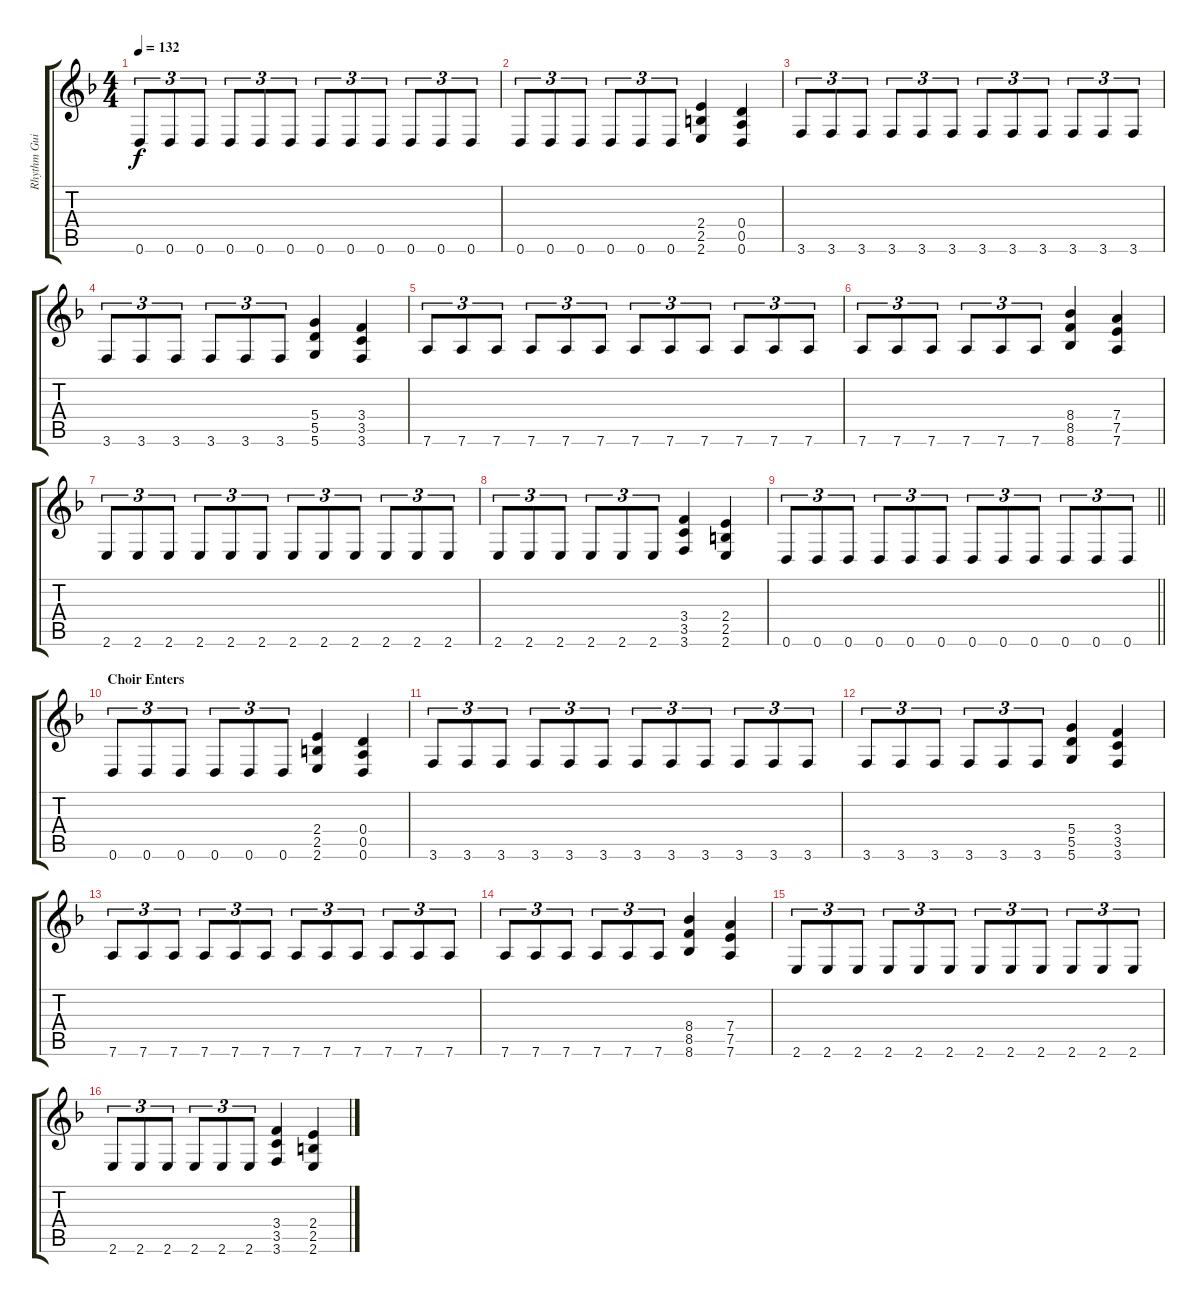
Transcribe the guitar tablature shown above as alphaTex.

\track ("Rhythm Guitar" "Rhythm Gui") {instrument overdrivenguitar}
\staff {score tabs}
\tuning (E4 B3 G3 D3 A2 D2) {hide}
\ts (4 4)
\tempo 132
\clef g2
\ks dminor
0.6.8{tu (3 2) dy f} 0.6.8{tu (3 2)} 0.6.8{tu (3 2)} 0.6.8{tu (3 2)} 0.6.8{tu (3 2)} 0.6.8{tu (3 2)} 0.6.8{tu (3 2)} 0.6.8{tu (3 2)} 0.6.8{tu (3 2)} 0.6.8{tu (3 2)} 0.6.8{tu (3 2)} 0.6.8{tu (3 2)} |
0.6.8{tu (3 2)} 0.6.8{tu (3 2)} 0.6.8{tu (3 2)} 0.6.8{tu (3 2)} 0.6.8{tu (3 2)} 0.6.8{tu (3 2)} (2.4 2.5 2.6).4 (0.4 0.5 0.6).4 |
3.6.8{tu (3 2)} 3.6.8{tu (3 2)} 3.6.8{tu (3 2)} 3.6.8{tu (3 2)} 3.6.8{tu (3 2)} 3.6.8{tu (3 2)} 3.6.8{tu (3 2)} 3.6.8{tu (3 2)} 3.6.8{tu (3 2)} 3.6.8{tu (3 2)} 3.6.8{tu (3 2)} 3.6.8{tu (3 2)} |
3.6.8{tu (3 2)} 3.6.8{tu (3 2)} 3.6.8{tu (3 2)} 3.6.8{tu (3 2)} 3.6.8{tu (3 2)} 3.6.8{tu (3 2)} (5.4 5.5 5.6).4 (3.4 3.5 3.6).4 |
7.6.8{tu (3 2)} 7.6.8{tu (3 2)} 7.6.8{tu (3 2)} 7.6.8{tu (3 2)} 7.6.8{tu (3 2)} 7.6.8{tu (3 2)} 7.6.8{tu (3 2)} 7.6.8{tu (3 2)} 7.6.8{tu (3 2)} 7.6.8{tu (3 2)} 7.6.8{tu (3 2)} 7.6.8{tu (3 2)} |
7.6.8{tu (3 2)} 7.6.8{tu (3 2)} 7.6.8{tu (3 2)} 7.6.8{tu (3 2)} 7.6.8{tu (3 2)} 7.6.8{tu (3 2)} (8.4 8.5 8.6).4 (7.4 7.5 7.6).4 |
2.6.8{tu (3 2)} 2.6.8{tu (3 2)} 2.6.8{tu (3 2)} 2.6.8{tu (3 2)} 2.6.8{tu (3 2)} 2.6.8{tu (3 2)} 2.6.8{tu (3 2)} 2.6.8{tu (3 2)} 2.6.8{tu (3 2)} 2.6.8{tu (3 2)} 2.6.8{tu (3 2)} 2.6.8{tu (3 2)} |
2.6.8{tu (3 2)} 2.6.8{tu (3 2)} 2.6.8{tu (3 2)} 2.6.8{tu (3 2)} 2.6.8{tu (3 2)} 2.6.8{tu (3 2)} (3.4 3.5 3.6).4 (2.4 2.5 2.6).4 |
\barLineRight lightlight
0.6.8{tu (3 2)} 0.6.8{tu (3 2)} 0.6.8{tu (3 2)} 0.6.8{tu (3 2)} 0.6.8{tu (3 2)} 0.6.8{tu (3 2)} 0.6.8{tu (3 2)} 0.6.8{tu (3 2)} 0.6.8{tu (3 2)} 0.6.8{tu (3 2)} 0.6.8{tu (3 2)} 0.6.8{tu (3 2)} |
\section ("" "Choir Enters")
0.6.8{tu (3 2)} 0.6.8{tu (3 2)} 0.6.8{tu (3 2)} 0.6.8{tu (3 2)} 0.6.8{tu (3 2)} 0.6.8{tu (3 2)} (2.4 2.5 2.6).4 (0.4 0.5 0.6).4 |
3.6.8{tu (3 2)} 3.6.8{tu (3 2)} 3.6.8{tu (3 2)} 3.6.8{tu (3 2)} 3.6.8{tu (3 2)} 3.6.8{tu (3 2)} 3.6.8{tu (3 2)} 3.6.8{tu (3 2)} 3.6.8{tu (3 2)} 3.6.8{tu (3 2)} 3.6.8{tu (3 2)} 3.6.8{tu (3 2)} |
3.6.8{tu (3 2)} 3.6.8{tu (3 2)} 3.6.8{tu (3 2)} 3.6.8{tu (3 2)} 3.6.8{tu (3 2)} 3.6.8{tu (3 2)} (5.4 5.5 5.6).4 (3.4 3.5 3.6).4 |
7.6.8{tu (3 2)} 7.6.8{tu (3 2)} 7.6.8{tu (3 2)} 7.6.8{tu (3 2)} 7.6.8{tu (3 2)} 7.6.8{tu (3 2)} 7.6.8{tu (3 2)} 7.6.8{tu (3 2)} 7.6.8{tu (3 2)} 7.6.8{tu (3 2)} 7.6.8{tu (3 2)} 7.6.8{tu (3 2)} |
7.6.8{tu (3 2)} 7.6.8{tu (3 2)} 7.6.8{tu (3 2)} 7.6.8{tu (3 2)} 7.6.8{tu (3 2)} 7.6.8{tu (3 2)} (8.4 8.5 8.6).4 (7.4 7.5 7.6).4 |
2.6.8{tu (3 2)} 2.6.8{tu (3 2)} 2.6.8{tu (3 2)} 2.6.8{tu (3 2)} 2.6.8{tu (3 2)} 2.6.8{tu (3 2)} 2.6.8{tu (3 2)} 2.6.8{tu (3 2)} 2.6.8{tu (3 2)} 2.6.8{tu (3 2)} 2.6.8{tu (3 2)} 2.6.8{tu (3 2)} |
2.6.8{tu (3 2)} 2.6.8{tu (3 2)} 2.6.8{tu (3 2)} 2.6.8{tu (3 2)} 2.6.8{tu (3 2)} 2.6.8{tu (3 2)} (3.4 3.5 3.6).4 (2.4 2.5 2.6).4
